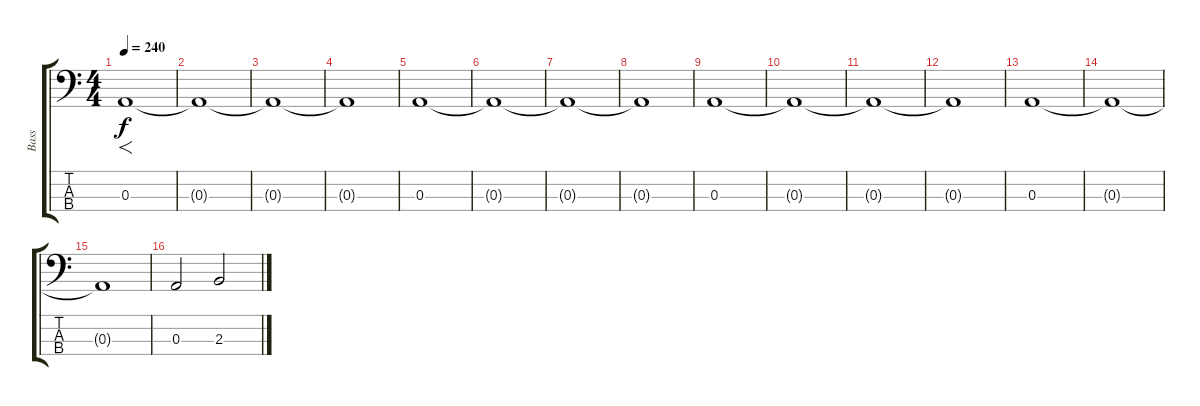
\track ("Bass" "Bass") {instrument electricbassfinger}
\staff {score tabs}
\tuning (G2 D2 A1 E1) {hide}
\ts (4 4)
\tempo 240
\clef f4
\ks c
0.3.1{f dy f volume 14 instrument electricbassfinger} |
0.3{t}.1 |
0.3{t}.1 |
0.3{t}.1 |
0.3.1 |
0.3{t}.1 |
0.3{t}.1 |
0.3{t}.1 |
0.3.1 |
0.3{t}.1 |
0.3{t}.1 |
0.3{t}.1 |
0.3.1 |
0.3{t}.1 |
0.3{t}.1 |
0.3.2 2.3.2
